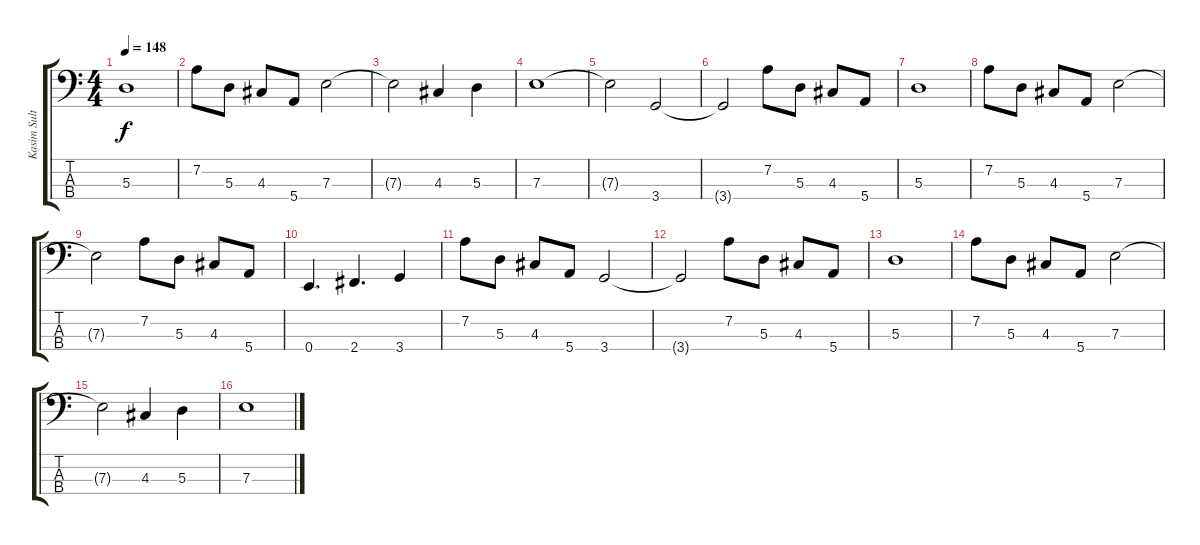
\track ("Kasim Sulton" "Kasim Sult") {instrument electricbassfinger}
\staff {score tabs}
\tuning (G2 D2 A1 E1) {hide}
\ts (4 4)
\tempo 148
\clef f4
\ks c
5.3.1{dy f} |
7.2.8 5.3.8 4.3.8 5.4.8 7.3.2 |
7.3{t}.2 4.3.4 5.3.4 |
7.3.1 |
7.3{t}.2 3.4.2 |
3.4{t}.2 7.2.8 5.3.8 4.3.8 5.4.8 |
5.3.1 |
7.2.8 5.3.8 4.3.8 5.4.8 7.3.2 |
7.3{t}.2 7.2.8 5.3.8 4.3.8 5.4.8 |
0.4.4{d} 2.4.4{d} 3.4.4 |
7.2.8 5.3.8 4.3.8 5.4.8 3.4.2 |
3.4{t}.2 7.2.8 5.3.8 4.3.8 5.4.8 |
5.3.1 |
7.2.8 5.3.8 4.3.8 5.4.8 7.3.2 |
7.3{t}.2 4.3.4 5.3.4 |
7.3.1
